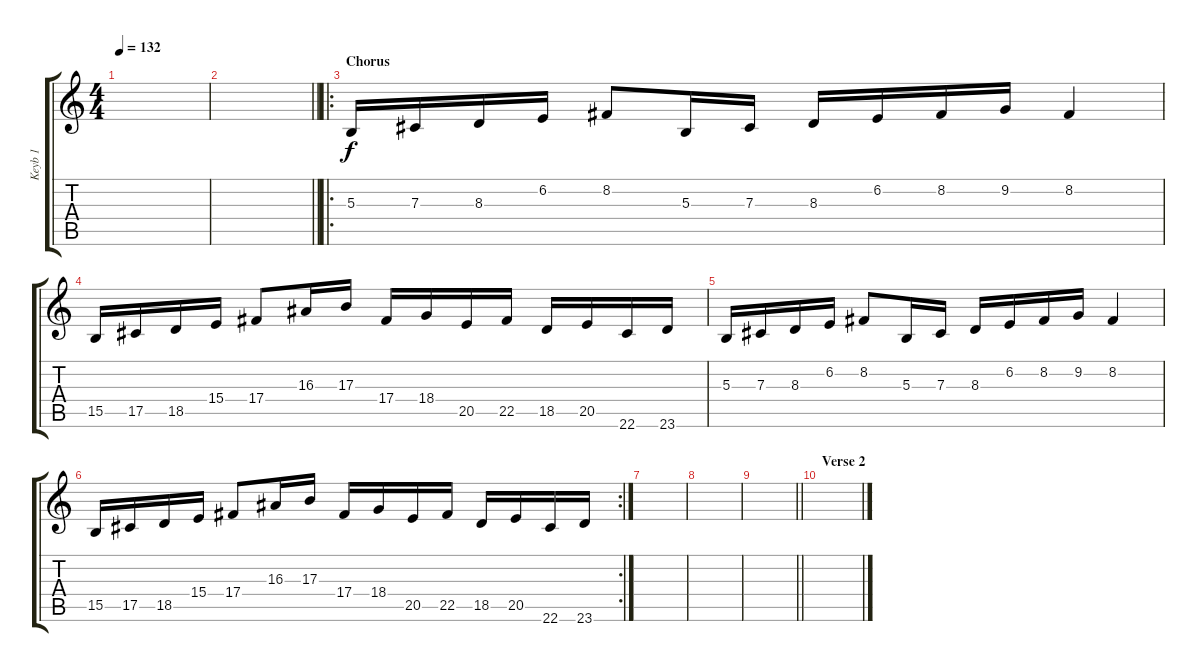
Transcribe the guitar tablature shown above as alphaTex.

\track ("Keyb 1" "Keyb 1") {instrument harpsichord}
\staff {score tabs}
\tuning (Eb4 Bb3 Gb3 Db3 Ab2 Eb2) {hide}
\ts (4 4)
\tempo 132
\clef g2
\ks c
|
\barLineRight lightlight
|
\ro
\section ("" "Chorus")
5.3.16 7.3.16 8.3.16 6.2.16 8.2.8 5.3.16 7.3.16 8.3.16 6.2.16 8.2.16 9.2.16 8.2.4 |
15.5.16 17.5.16 18.5.16 15.4.16 17.4.8 16.3.16 17.3.16 17.4.16 18.4.16 20.5.16 22.5.16 18.5.16 20.5.16 22.6.16 23.6.16 |
5.3.16 7.3.16 8.3.16 6.2.16 8.2.8 5.3.16 7.3.16 8.3.16 6.2.16 8.2.16 9.2.16 8.2.4 |
\rc 2
15.5.16 17.5.16 18.5.16 15.4.16 17.4.8 16.3.16 17.3.16 17.4.16 18.4.16 20.5.16 22.5.16 18.5.16 20.5.16 22.6.16 23.6.16 |
|
|
\barLineRight lightlight
|
\section ("" "Verse 2")
